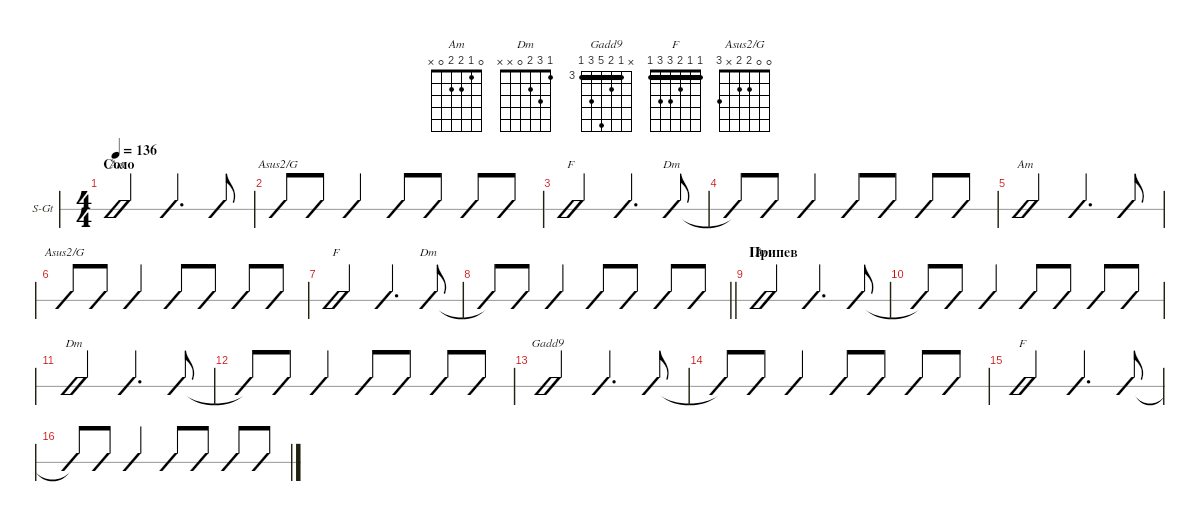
\defaultSystemsLayout 4
\hideDynamics
\bracketExtendMode groupsimilarinstruments
\multiTrackTrackNamePolicy allsystems
\firstSystemTrackNameOrientation horizontal
\otherSystemsTrackNameOrientation horizontal
\track ("Steel Guitar" "S-Gt") {instrument acousticguitarsteel}
\staff {slash}
\tuning (E4 B3 G3 D3 A2 E2)
\chord ("Am" 0 1 2 2 0 x)
\chord ("Dm" 1 3 2 0 x x)
\chord ("Gadd9" x 3 4 7 5 3) {firstfret 3 barre 3}
\chord ("F" 1 1 2 3 3 1) {barre (1 1)}
\chord ("Asus2/G" 0 0 2 2 x 3)
\ts (4 4)
\section ("" "Соло")
\tempo 136
\clef g2
\ks aminor
(0.5 2.4 2.3 1.2 0.1).2{bd 30 ch "Am" dy f} (0.5 2.4 2.3 1.2 0.1).4{d bd 30} (0.5 2.4 2.3 1.2 0.1).8{bu 30} |
(3.6 2.4 2.3 0.2 0.1).8{bd 30 ch "Asus2/G"} (3.6 2.4 2.3 0.2 0.1).8{bu 30} (3.6 2.4 2.3 0.2 0.1).4{bd 30} (3.6 2.4 2.3 0.2 0.1).8{bd 30} (3.6 2.4 2.3 0.2 0.1).8{bu 30} (3.6{x} 2.4{x} 2.3{x} 0.2{x} 0.1{x}).8{bd 30} (3.6{x} 2.4{x} 2.3{x} 0.2{x} 0.1{x}).8{bu 30} |
(1.6 3.5 3.4 2.3 1.2 1.1).2{bd 30 ch "F"} (1.6 3.5 3.4 2.3 1.2 1.1).4{d bd 30} (0.4 2.3 3.2 1.1).8{bd 30 ch "Dm"} |
(0.4{t} 2.3{t} 3.2{t} 1.1{t}).8 (0.4 2.3 3.2 1.1).8{bu 30} (0.4 2.3 3.2 1.1).4{bd 30} (0.4 2.3 3.2 1.1).8{bd 30} (0.4 2.3 3.2 1.1).8{bu 30} (0.4{x} 2.3{x} 3.2{x} 1.1{x}).8{bd 30} (0.4{x} 2.3{x} 3.2{x} 1.1{x}).8{bu 30} |
\scale
0.196787 (0.5 2.4 2.3 1.2 0.1).2{bd 30 ch "Am"} (0.5 2.4 2.3 1.2 0.1).4{d bd 30} (0.5 2.4 2.3 1.2 0.1).8{bu 30} |
\scale
0.204744 (3.6 0.4 0.3 0.2).8{bd 30 ch "Asus2/G"} (3.6 0.4 0.3 0.2).8{bu 30} (3.6 0.4 0.3 0.2).4{bd 30} (3.6 0.4 0.3 0.2).8{bd 30} (3.6 0.4 0.3 0.2).8{bu 30} (3.6{x} 2.4{x} 2.3{x} 0.2{x} 0.1{x}).8{bd 30} (3.6{x} 2.4{x} 2.3{x} 0.2{x} 0.1{x}).8{bu 30} |
\scale
0.169836 (1.6 3.5 3.4 2.3 1.2 1.1).2{bd 30 ch "F"} (1.6 3.5 3.4 2.3 1.2 1.1).4{d bd 30} (0.4 2.3 3.2 1.1).8{bd 30 ch "Dm"} |
\scale
0.186261
\barLineRight lightlight
(0.4{t} 2.3{t} 3.2{t} 1.1{t}).8 (0.4 2.3 3.2 1.1).8{bu 30} (0.4 2.3 3.2 1.1).4{bd 30} (0.4 2.3 3.2 1.1).8{bd 30} (0.4 2.3 3.2 1.1).8{bu 30} (0.4{x} 2.3{x} 3.2{x} 1.1{x}).8{bd 30} (0.4{x} 2.3{x} 3.2{x} 1.1{x}).8{bu 30} |
\section ("" "Припев")
\scale
0.241486 (2.3{lr} 2.4{lr} 0.5{lr} 1.2 0.1).2{bd 30 ch "Am"} (0.1{lr} 1.2{lr} 2.3{lr} 2.4{lr} 0.5{lr}).4{d bd 30} (0.1{lr} 1.2{lr} 2.3{lr} 2.4{lr} 0.5{lr}).8{bu 30} |
\scale
0.260558 (0.1{lr t} 1.2{lr t} 2.3{lr t} 2.4{lr t} 0.5{lr t}).8 (0.1{lr} 1.2{lr} 2.3{lr} 2.4{lr} 0.5{lr}).8{bu 30} (0.1{lr} 1.2{lr} 2.3{lr} 2.4{lr} 0.5{lr}).4{bd 30} (0.1{lr} 1.2{lr} 2.3{lr} 2.4{lr} 0.5{lr}).8{bd 30} (0.1{lr} 1.2{lr} 2.3{lr} 2.4{lr} 0.5{lr}).8{bu 30} (0.1{lr} 1.2{lr} 2.3{lr} 2.4{lr} 0.5{lr}).8{bd 30} (0.1{lr} 1.2{lr} 2.3{lr} 2.4{lr} 0.5{lr}).8{bu 30} |
\scale
0.234337 (0.4{lr} 2.3{lr} 3.2{lr} 1.1{lr}).2{bd 30 ch "Dm"} (0.4{lr} 2.3{lr} 1.1{lr} 3.2{lr}).4{d bd 30} (0.4{lr} 2.3{lr} 3.2{lr} 1.1{lr}).8{bu 30} |
\scale
0.219416 (0.4{lr t} 2.3{lr t} 3.2{lr t} 1.1{lr t}).8 (0.4{lr} 2.3{lr} 3.2{lr} 1.1{lr}).8{bu 30} (0.4{lr} 2.3{lr} 1.1{lr} 3.2{lr}).4{bd 30} (0.4{lr} 2.3{lr} 1.1{lr} 3.2{lr}).8{bd 30} (0.4{lr} 2.3{lr} 1.1{lr} 3.2{lr}).8{bu 30} (5.4{x} 3.3{x} 3.1{x} 3.2{x}).8{bd 30} (5.4{x} 3.3{x} 3.1{x} 3.2{x}).8{bu 30} |
\scale
0.284295 (3.6{lr} 5.5{lr} 7.4{lr} 4.3{lr} 3.2{lr} 3.1{lr}).2{bd 30 ch "Gadd9"} (3.6{lr} 5.5{lr} 7.4{lr} 4.3{lr} 3.2{lr} 3.1{lr}).4{d bd 30} (3.6{lr} 5.5{lr} 7.4{lr} 4.3{lr} 3.2{lr} 3.1{lr}).8{bu 30} |
\scale
0.30198 (3.6{lr t} 5.5{lr t} 7.4{lr t} 4.3{lr t} 3.2{lr t} 3.1{lr t}).8 (3.6{lr} 5.5{lr} 7.4{lr} 4.3{lr} 3.2{lr} 3.1{lr}).8{bu 30} (3.6{lr} 5.5{lr} 7.4{lr} 4.3{lr} 3.2{lr} 3.1{lr}).4{bd 30} (3.6{lr} 5.5{lr} 7.4{lr} 4.3{lr} 3.2{lr} 3.1{lr}).8{bd 30} (3.6{lr} 5.5{lr} 7.4{lr} 4.3{lr} 3.2{lr} 3.1{lr}).8{bu 30} (4.6{x} 6.5{x} 6.4{x} 5.3{x} 4.2{x} 4.1{x}).8{bd 30} (4.6{x} 6.5{x} 6.4{x} 5.3{x} 4.2{x} 4.1{x}).8{bu 30} |
\scale
0.212871 (3.5{lr} 3.4{lr} 2.3{lr} 1.2{lr} 1.1{lr} 1.6).2{bd 30 ch "F"} (3.5{lr} 3.4{lr} 2.3{lr} 1.2{lr} 1.1{lr} 1.6).4{d bd 30} (3.5{lr} 3.4{lr} 2.3{lr} 1.2{lr} 1.1{lr} 1.6).8{bu 30} |
\scale
0.256596 (3.5{lr t} 3.4{lr t} 2.3{lr t} 1.2{lr t} 1.1{lr t}).8 (3.5{lr} 3.4{lr} 2.3{lr} 1.2{lr} 1.1{lr} 1.6).8{bu 30} (3.5{lr} 3.4{lr} 2.3{lr} 1.2{lr} 1.1{lr} 1.6).4{bd 30} (3.5{lr} 3.4{lr} 2.3{lr} 1.2{lr} 1.1{lr} 1.6).8{bd 30} (3.5{lr} 3.4{lr} 2.3{lr} 1.2{lr} 1.1{lr} 1.6).8{bu 30} (6.5{x} 5.4{x} 3.3{x} 4.2{x} 3.1{x}).8{bd 30} (6.5{x} 5.4{x} 3.3{x} 4.2{x} 3.1{x}).8{bu 30}
